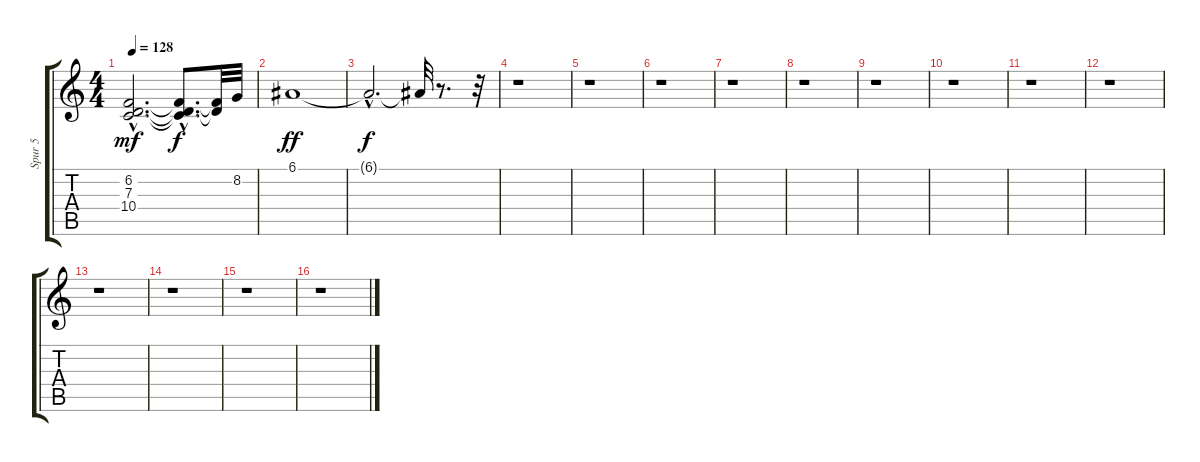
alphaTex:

\track ("Spur 5" "Spur 5") {instrument rockorgan}
\staff {score tabs}
\tuning (E4 B3 G3 D3 A2 E2) {hide}
\ts (4 4)
\tempo 128
\clef g2
\ks c
(6.2{hac} 7.3{hac} 10.4{hac}).2{d dy mf} (6.2{hac t} 7.3{hac t} 10.4{t}).8{d dy f} (6.2{t} 7.3{t}).32 8.2.32 |
6.1.1{dy ff} |
6.1{hac t}.2{d dy f} 6.1{t}.32 r.8{d} r.32 |
r.1 |
r.1 |
r.1 |
r.1 |
r.1 |
r.1 |
r.1 |
r.1 |
r.1 |
r.1 |
r.1 |
r.1 |
r.1
